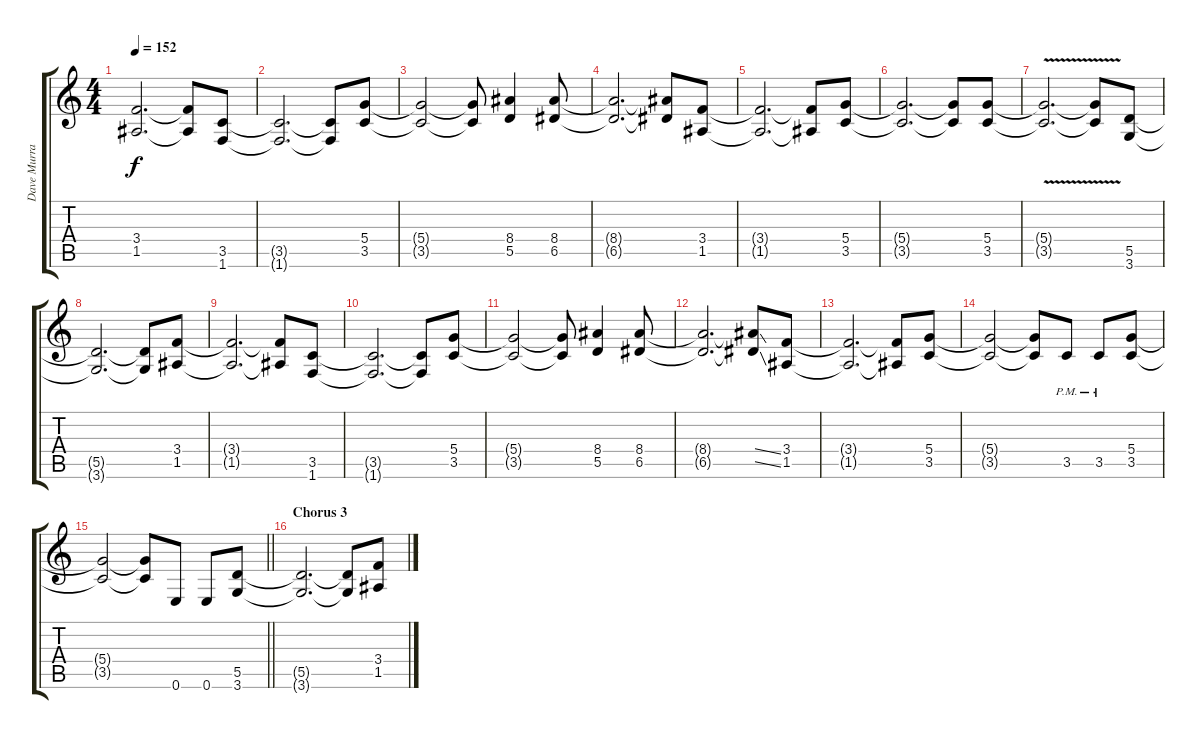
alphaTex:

\track ("Dave Murray" "Dave Murra") {instrument overdrivenguitar}
\staff {score tabs}
\tuning (E4 B3 G3 D3 A2 E2) {hide}
\ts (4 4)
\tempo 152
\clef g2
\ks c
(3.4{t} 1.5{t}).2{d dy f} (3.4{t} 1.5{t}).8 (3.5 1.6).8 |
(3.5{t} 1.6{t}).2{d} (3.5{t} 1.6{t}).8 (5.4 3.5).8 |
(5.4{t} 3.5{t}).2 (5.4{t} 3.5{t}).8 (8.4 5.5).4 (8.4 6.5).8 |
(8.4{t} 6.5{t}).2{d} (8.4{t} 6.5{t}).8 (3.4 1.5).8 |
(3.4{t} 1.5{t}).2{d} (3.4{t} 1.5{t}).8 (5.4 3.5).8 |
(5.4{t} 3.5{t}).2{d} (5.4{t} 3.5{t}).8 (5.4 3.5).8 |
(5.4{v t} 3.5{v t}).2{d} (5.4{t} 3.5{t}).8 (5.5 3.6).8 |
(5.5{t} 3.6{t}).2{d} (5.5{t} 3.6{t}).8 (3.4 1.5).8 |
(3.4{t} 1.5{t}).2{d} (3.4{t} 1.5{t}).8 (3.5 1.6).8 |
(3.5{t} 1.6{t}).2{d} (3.5{t} 1.6{t}).8 (5.4 3.5).8 |
(5.4{t} 3.5{t}).2 (5.4{t} 3.5{t}).8 (8.4 5.5).4 (8.4 6.5).8 |
(8.4{t} 6.5{t}).2{d} (8.4{ss t} 6.5{ss t}).8 (3.4 1.5).8 |
(3.4{t} 1.5{t}).2{d} (3.4{t} 1.5{t}).8 (5.4 3.5).8 |
(5.4{t} 3.5{t}).2 (5.4{t} 3.5{t}).8 3.5{pm}.8 3.5{pm}.8 (5.4 3.5).8 |
\barLineRight lightlight
(5.4{t} 3.5{t}).2 (5.4{t} 3.5{t}).8 0.6.8 0.6.8 (5.5 3.6).8 |
\section ("" "Chorus 3")
(5.5{t} 3.6{t}).2{d} (5.5{t} 3.6{t}).8 (3.4 1.5).8
